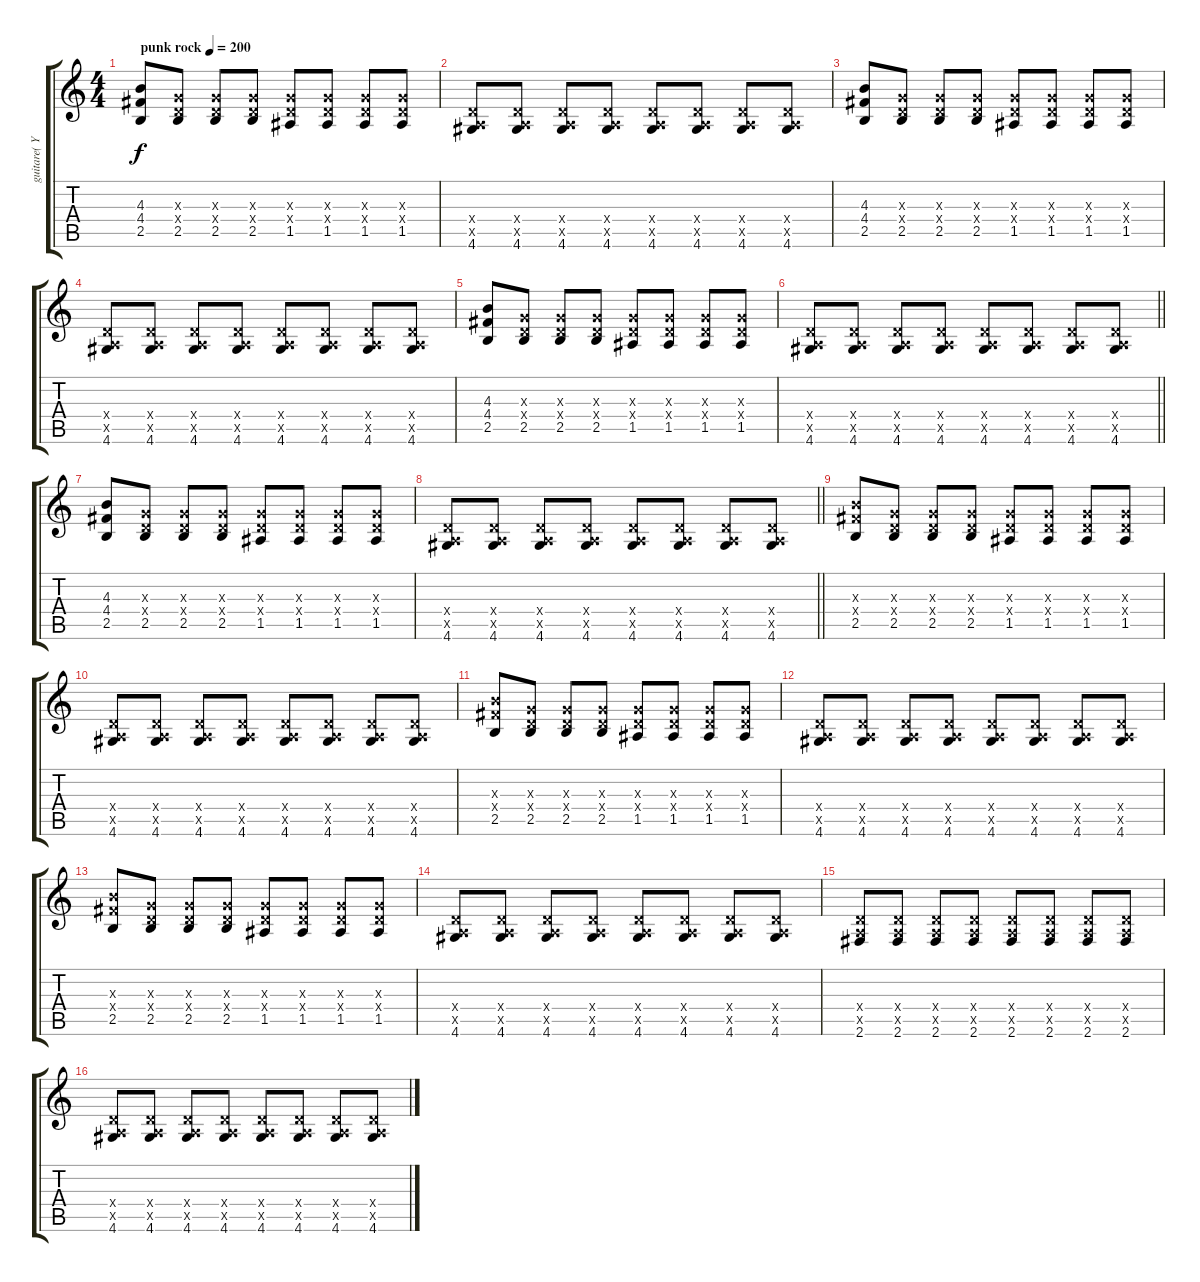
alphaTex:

\track ("guitare( Yves ) " "guitare( Y") {instrument distortionguitar}
\staff {score tabs}
\tuning (E4 B3 G3 D3 A2 E2) {hide}
\ts (4 4)
\tempo (200 "punk rock")
\clef g2
\ks c
(4.3 4.4 2.5).8{dy f instrument distortionguitar} (0.3{x} 0.4{x} 2.5).8 (0.3{x} 0.4{x} 2.5).8 (0.3{x} 0.4{x} 2.5).8 (0.3{x} 0.4{x} 1.5).8 (0.3{x} 0.4{x} 1.5).8 (0.3{x} 0.4{x} 1.5).8 (0.3{x} 0.4{x} 1.5).8 |
(0.4{x} 0.5{x} 4.6).8 (0.4{x} 0.5{x} 4.6).8 (0.4{x} 0.5{x} 4.6).8 (0.4{x} 0.5{x} 4.6).8 (0.4{x} 0.5{x} 4.6).8 (0.4{x} 0.5{x} 4.6).8 (0.4{x} 0.5{x} 4.6).8 (0.4{x} 0.5{x} 4.6).8 |
(4.3 4.4 2.5).8 (0.3{x} 0.4{x} 2.5).8 (0.3{x} 0.4{x} 2.5).8 (0.3{x} 0.4{x} 2.5).8 (0.3{x} 0.4{x} 1.5).8 (0.3{x} 0.4{x} 1.5).8 (0.3{x} 0.4{x} 1.5).8 (0.3{x} 0.4{x} 1.5).8 |
(0.4{x} 0.5{x} 4.6).8 (0.4{x} 0.5{x} 4.6).8 (0.4{x} 0.5{x} 4.6).8 (0.4{x} 0.5{x} 4.6).8 (0.4{x} 0.5{x} 4.6).8 (0.4{x} 0.5{x} 4.6).8 (0.4{x} 0.5{x} 4.6).8 (0.4{x} 0.5{x} 4.6).8 |
(4.3 4.4 2.5).8 (0.3{x} 0.4{x} 2.5).8 (0.3{x} 0.4{x} 2.5).8 (0.3{x} 0.4{x} 2.5).8 (0.3{x} 0.4{x} 1.5).8 (0.3{x} 0.4{x} 1.5).8 (0.3{x} 0.4{x} 1.5).8 (0.3{x} 0.4{x} 1.5).8 |
\barLineRight lightlight
(0.4{x} 0.5{x} 4.6).8 (0.4{x} 0.5{x} 4.6).8 (0.4{x} 0.5{x} 4.6).8 (0.4{x} 0.5{x} 4.6).8 (0.4{x} 0.5{x} 4.6).8 (0.4{x} 0.5{x} 4.6).8 (0.4{x} 0.5{x} 4.6).8 (0.4{x} 0.5{x} 4.6).8 |
(4.3 4.4 2.5).8 (0.3{x} 0.4{x} 2.5).8 (0.3{x} 0.4{x} 2.5).8 (0.3{x} 0.4{x} 2.5).8 (0.3{x} 0.4{x} 1.5).8 (0.3{x} 0.4{x} 1.5).8 (0.3{x} 0.4{x} 1.5).8 (0.3{x} 0.4{x} 1.5).8 |
\barLineRight lightlight
(0.4{x} 0.5{x} 4.6).8 (0.4{x} 0.5{x} 4.6).8 (0.4{x} 0.5{x} 4.6).8 (0.4{x} 0.5{x} 4.6).8 (0.4{x} 0.5{x} 4.6).8 (0.4{x} 0.5{x} 4.6).8 (0.4{x} 0.5{x} 4.6).8 (0.4{x} 0.5{x} 4.6).8 |
(4.3{x} 4.4{x} 2.5).8 (0.3{x} 0.4{x} 2.5).8 (0.3{x} 0.4{x} 2.5).8 (0.3{x} 0.4{x} 2.5).8 (0.3{x} 0.4{x} 1.5).8 (0.3{x} 0.4{x} 1.5).8 (0.3{x} 0.4{x} 1.5).8 (0.3{x} 0.4{x} 1.5).8 |
(0.4{x} 0.5{x} 4.6).8 (0.4{x} 0.5{x} 4.6).8 (0.4{x} 0.5{x} 4.6).8 (0.4{x} 0.5{x} 4.6).8 (0.4{x} 0.5{x} 4.6).8 (0.4{x} 0.5{x} 4.6).8 (0.4{x} 0.5{x} 4.6).8 (0.4{x} 0.5{x} 4.6).8 |
(4.3{x} 4.4{x} 2.5).8 (0.3{x} 0.4{x} 2.5).8 (0.3{x} 0.4{x} 2.5).8 (0.3{x} 0.4{x} 2.5).8 (0.3{x} 0.4{x} 1.5).8 (0.3{x} 0.4{x} 1.5).8 (0.3{x} 0.4{x} 1.5).8 (0.3{x} 0.4{x} 1.5).8 |
(0.4{x} 0.5{x} 4.6).8 (0.4{x} 0.5{x} 4.6).8 (0.4{x} 0.5{x} 4.6).8 (0.4{x} 0.5{x} 4.6).8 (0.4{x} 0.5{x} 4.6).8 (0.4{x} 0.5{x} 4.6).8 (0.4{x} 0.5{x} 4.6).8 (0.4{x} 0.5{x} 4.6).8 |
(4.3{x} 4.4{x} 2.5).8 (0.3{x} 0.4{x} 2.5).8 (0.3{x} 0.4{x} 2.5).8 (0.3{x} 0.4{x} 2.5).8 (0.3{x} 0.4{x} 1.5).8 (0.3{x} 0.4{x} 1.5).8 (0.3{x} 0.4{x} 1.5).8 (0.3{x} 0.4{x} 1.5).8 |
(0.4{x} 0.5{x} 4.6).8 (0.4{x} 0.5{x} 4.6).8 (0.4{x} 0.5{x} 4.6).8 (0.4{x} 0.5{x} 4.6).8 (0.4{x} 0.5{x} 4.6).8 (0.4{x} 0.5{x} 4.6).8 (0.4{x} 0.5{x} 4.6).8 (0.4{x} 0.5{x} 4.6).8 |
(0.4{x} 0.5{x} 2.6).8 (0.4{x} 0.5{x} 2.6).8 (0.4{x} 0.5{x} 2.6).8 (0.4{x} 0.5{x} 2.6).8 (0.4{x} 0.5{x} 2.6).8 (0.4{x} 0.5{x} 2.6).8 (0.4{x} 0.5{x} 2.6).8 (0.4{x} 0.5{x} 2.6).8 |
(0.4{x} 0.5{x} 4.6).8 (0.4{x} 0.5{x} 4.6).8 (0.4{x} 0.5{x} 4.6).8 (0.4{x} 0.5{x} 4.6).8 (0.4{x} 0.5{x} 4.6).8 (0.4{x} 0.5{x} 4.6).8 (0.4{x} 0.5{x} 4.6).8 (0.4{x} 0.5{x} 4.6).8
